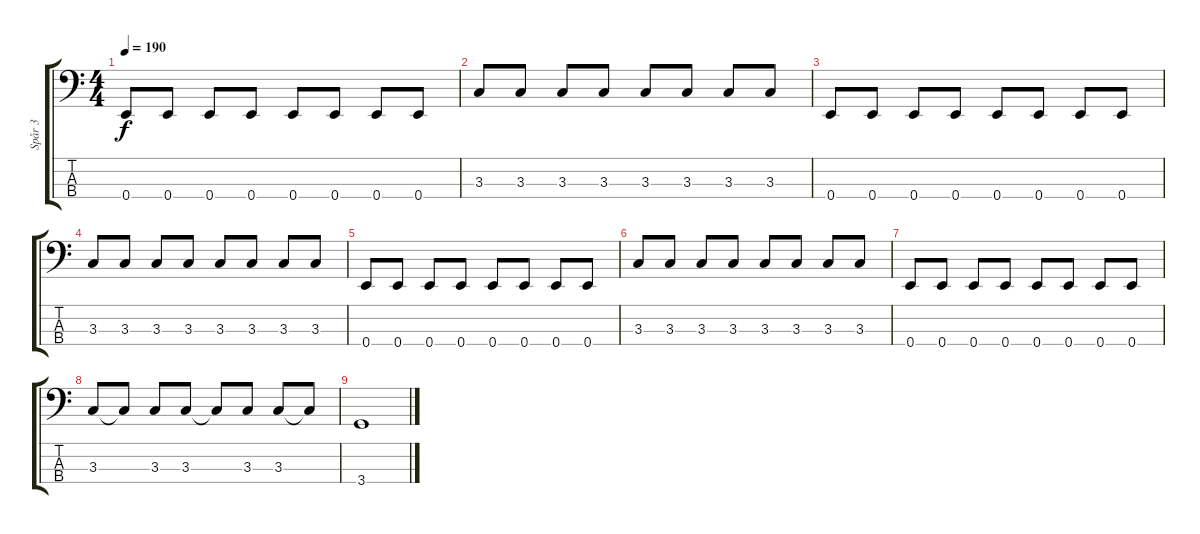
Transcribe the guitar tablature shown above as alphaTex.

\track ("Spår 3" "Spår 3") {instrument electricbasspick}
\staff {score tabs}
\tuning (G2 D2 A1 E1) {hide}
\ts (4 4)
\tempo 190
\clef f4
\ks c
0.4.8{dy f} 0.4.8 0.4.8 0.4.8 0.4.8 0.4.8 0.4.8 0.4.8 |
3.3.8 3.3.8 3.3.8 3.3.8 3.3.8 3.3.8 3.3.8 3.3.8 |
0.4.8 0.4.8 0.4.8 0.4.8 0.4.8 0.4.8 0.4.8 0.4.8 |
3.3.8 3.3.8 3.3.8 3.3.8 3.3.8 3.3.8 3.3.8 3.3.8 |
0.4.8 0.4.8 0.4.8 0.4.8 0.4.8 0.4.8 0.4.8 0.4.8 |
3.3.8 3.3.8 3.3.8 3.3.8 3.3.8 3.3.8 3.3.8 3.3.8 |
0.4.8 0.4.8 0.4.8 0.4.8 0.4.8 0.4.8 0.4.8 0.4.8 |
3.3.8 3.3{t}.8 3.3.8 3.3.8 3.3{t}.8 3.3.8 3.3.8 3.3{t}.8 |
3.4.1
